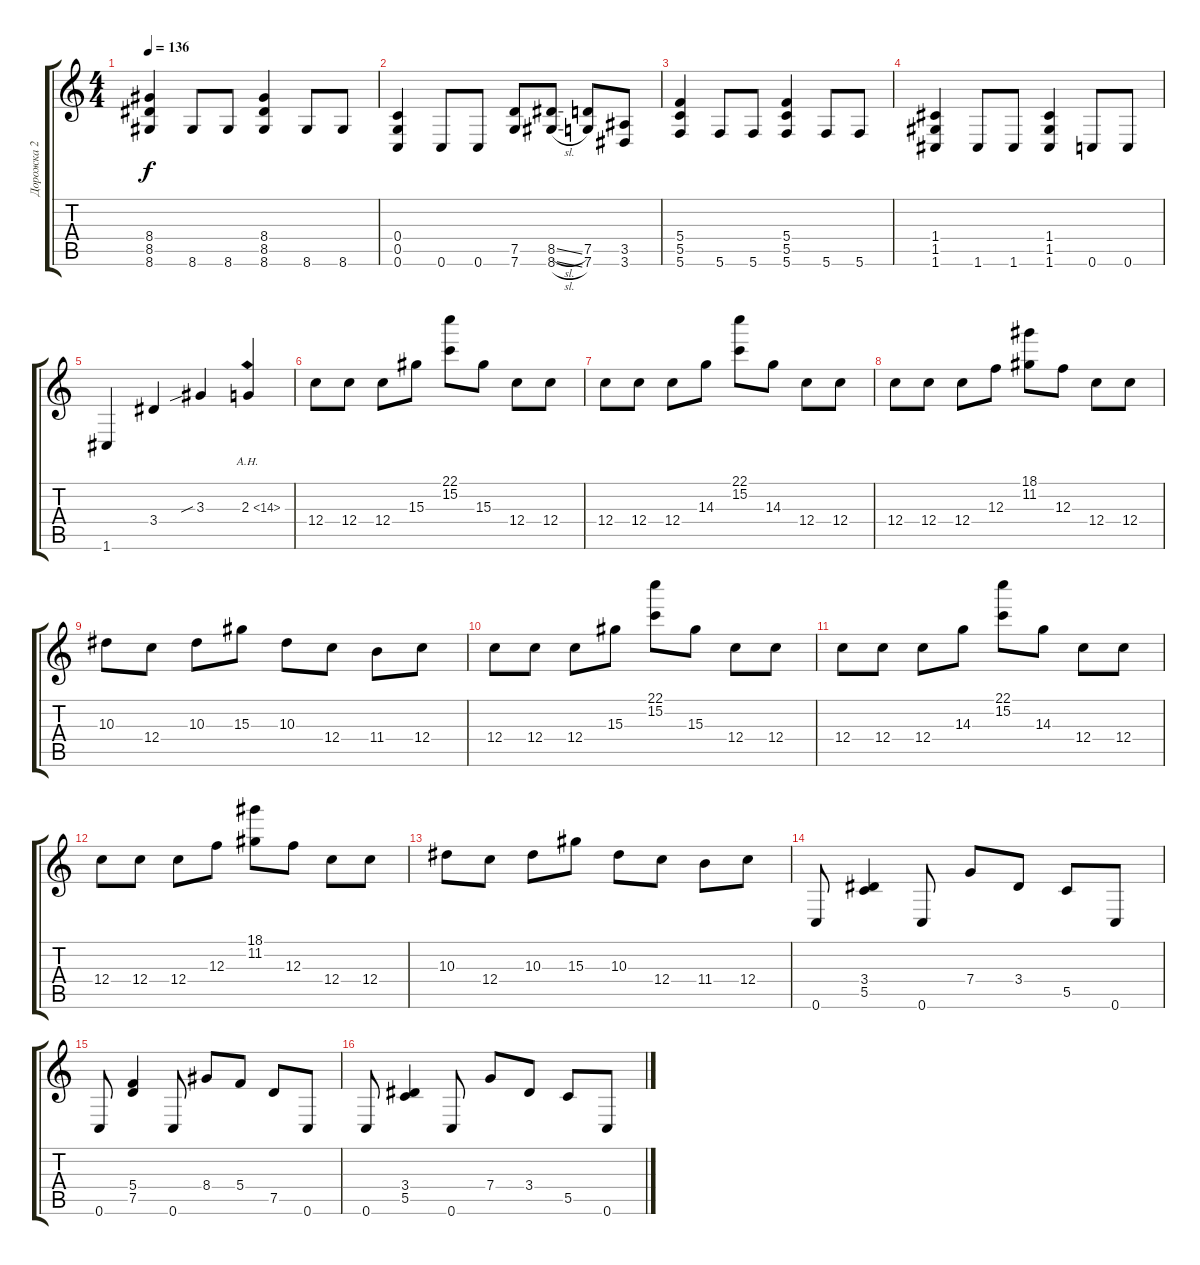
\track ("Дорожка 2" "Дорожка 2") {instrument distortionguitar}
\staff {score tabs}
\tuning (D4 A3 F3 C3 G2 C2) {hide}
\ts (4 4)
\tempo 136
\clef g2
\ks c
(8.4 8.5 8.6).4{dy f} 8.6.8 8.6.8 (8.4 8.5 8.6).4 8.6.8 8.6.8 |
(0.4 0.5 0.6).4 0.6.8 0.6.8 (7.5 7.6).8 (8.5{sl} 8.6{sl}).8 (7.5 7.6).8 (3.5 3.6).8 |
(5.4 5.5 5.6).4 5.6.8 5.6.8 (5.4 5.5 5.6).4 5.6.8 5.6.8 |
(1.4 1.5 1.6).4 1.6.8 1.6.8 (1.4 1.5 1.6).4 0.6.8 0.6.8 |
1.6.4 3.4.4 3.3{sib}.4 2.3{ah 12}.4 |
12.4.8 12.4.8 12.4.8 15.3.8 (22.1 15.2).8 15.3.8 12.4.8 12.4.8 |
12.4.8 12.4.8 12.4.8 14.3.8 (22.1 15.2).8 14.3.8 12.4.8 12.4.8 |
12.4.8 12.4.8 12.4.8 12.3.8 (18.1 11.2).8 12.3.8 12.4.8 12.4.8 |
10.3.8 12.4.8 10.3.8 15.3.8 10.3.8 12.4.8 11.4.8 12.4.8 |
12.4.8 12.4.8 12.4.8 15.3.8 (22.1 15.2).8 15.3.8 12.4.8 12.4.8 |
12.4.8 12.4.8 12.4.8 14.3.8 (22.1 15.2).8 14.3.8 12.4.8 12.4.8 |
12.4.8 12.4.8 12.4.8 12.3.8 (18.1 11.2).8 12.3.8 12.4.8 12.4.8 |
10.3.8 12.4.8 10.3.8 15.3.8 10.3.8 12.4.8 11.4.8 12.4.8 |
0.6.8 (3.4 5.5).4 0.6.8 7.4.8 3.4.8 5.5.8 0.6.8 |
0.6.8 (5.4 7.5).4 0.6.8 8.4.8 5.4.8 7.5.8 0.6.8 |
0.6.8 (3.4 5.5).4 0.6.8 7.4.8 3.4.8 5.5.8 0.6.8
